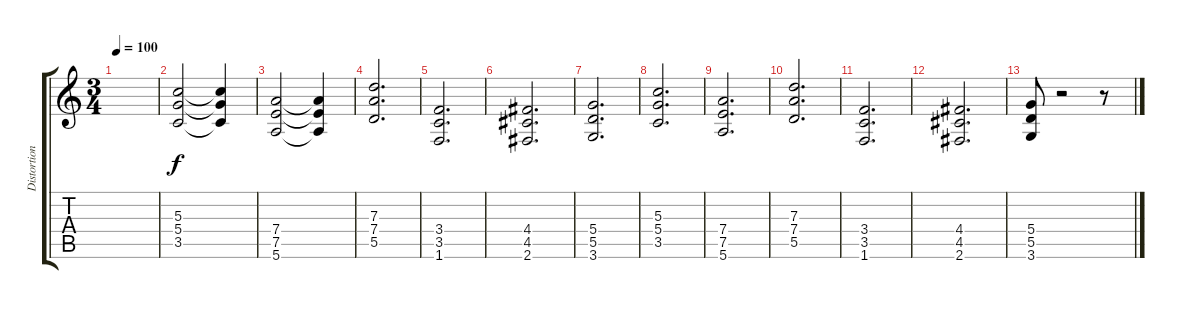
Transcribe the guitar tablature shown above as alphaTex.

\track ("Distortion Guitar" "Distortion") {instrument distortionguitar}
\staff {score tabs}
\tuning (E4 B3 G3 D3 A2 E2) {hide}
\ts (3 4)
\tempo 100
\clef g2
\ks c
|
(5.3 5.4 3.5).2 (5.3{t} 5.4{t} 3.5{t}).4 |
(7.4 7.5 5.6).2 (7.4{t} 7.5{t} 5.6{t}).4 |
(7.3 7.4 5.5).2{d} |
(3.4 3.5 1.6).2{d} |
(4.4 4.5 2.6).2{d} |
(5.4 5.5 3.6).2{d} |
(5.3 5.4 3.5).2{d} |
(7.4 7.5 5.6).2{d} |
(7.3 7.4 5.5).2{d} |
(3.4 3.5 1.6).2{d} |
(4.4 4.5 2.6).2{d} |
(5.4 5.5 3.6).8 r.2 r.8
